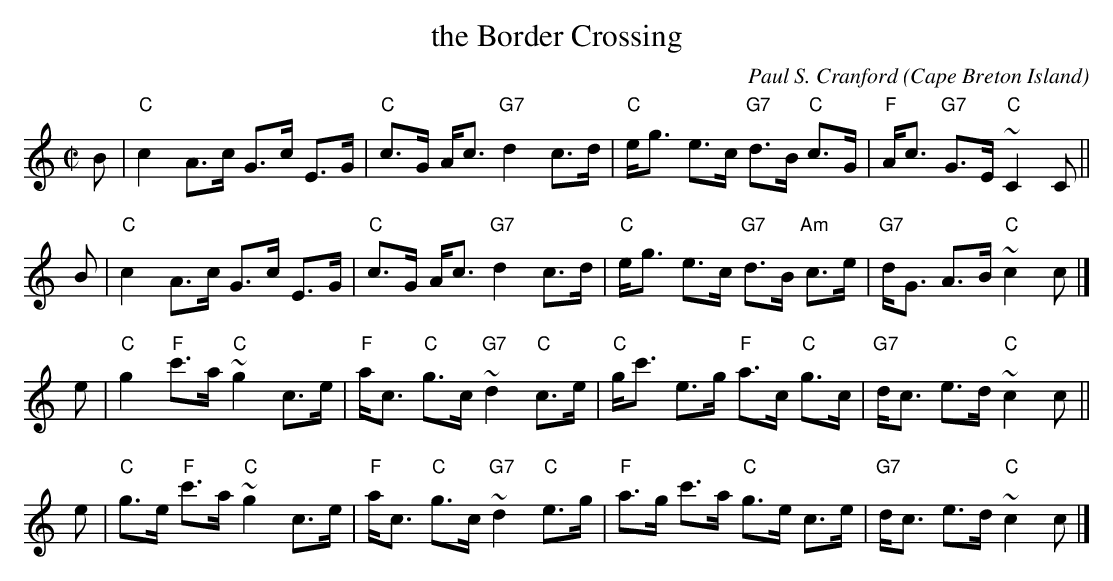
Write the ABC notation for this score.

X:1
T: the Border Crossing
C: Paul S. Cranford
O: Cape Breton Island
L: 1/8
M: C|
K: C
B |  "C"c2     A>c    G>c E>G | "C"c>G    A<c  "G7"d2    c>d |  "C"e<g  e>c "G7"d>B  "C"c>G |  "F"A<c "G7"G>E "C"~C2 C ||
B |  "C"c2     A>c    G>c E>G | "C"c>G    A<c  "G7"d2    c>d |  "C"e<g  e>c "G7"d>B "Am"c>e | "G7"d<G     A>B "C"~c2 c |]
e |  "C"g2 "F"c'>a "C"~g2 c>e | "F"a<c "C"g>c "G7"~d2 "C"c>e | "C"g<c'  e>g  "F"a>c  "C"g>c | "G7"d<c     e>d "C"~c2 c ||
e | "C"g>e "F"c'>a "C"~g2 c>e | "F"a<c "C"g>c "G7"~d2 "C"e>g |  "F"a>g c'>a  "C"g>e     c>e | "G7"d<c     e>d "C"~c2 c |]
